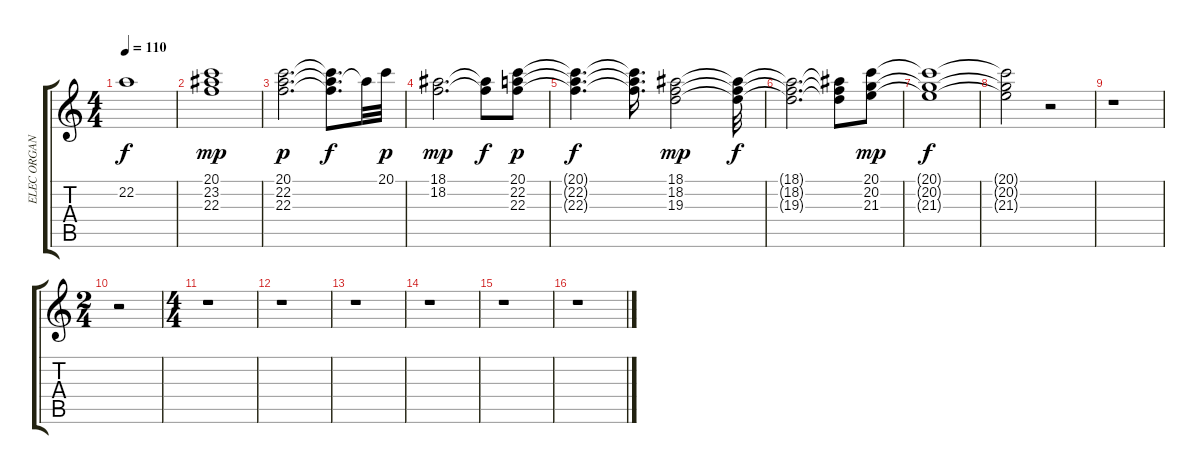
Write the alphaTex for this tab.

\track ("ELEC ORGAN" "ELEC ORGAN") {solo instrument drawbarorgan}
\staff {score tabs}
\tuning (E4 B3 G3 D3 A2 E2) {hide}
\ts (4 4)
\tempo 110
\clef g2
\ks c
22.2{t}.1{dy f} |
(20.1 23.2 22.3).1{dy mp} |
(20.1 22.2 22.3).2{d dy p} (20.1{t} 22.2{t} 22.3{t}).8{d dy f} 22.2{t}.32 20.1.32{dy p} |
(18.1 18.2).2{d dy mp} (18.1{t} 18.2{t}).8{dy f} (20.1 22.2 22.3).8{dy p} |
(20.1{t} 22.2{t} 22.3{t}).4{d dy f} (20.1{t} 22.2{t} 22.3{t}).16{d} (18.1 18.2 19.3).2{dy mp} (18.1{t} 18.2{t} 19.3{t}).32{dy f} |
(18.1{t} 18.2{t} 19.3{t}).2{d} (18.1{t} 18.2{t} 19.3{t}).8 (20.1 20.2 21.3).8{dy mp} |
(20.1{t} 20.2{t} 21.3{t}).1{dy f} |
(20.1{t} 20.2{t} 21.3{t}).2 r.2 |
r.1 |
\ts (2 4)
r.2 |
\ts (4 4)
r.1 |
r.1 |
r.1 |
r.1 |
r.1 |
r.1
